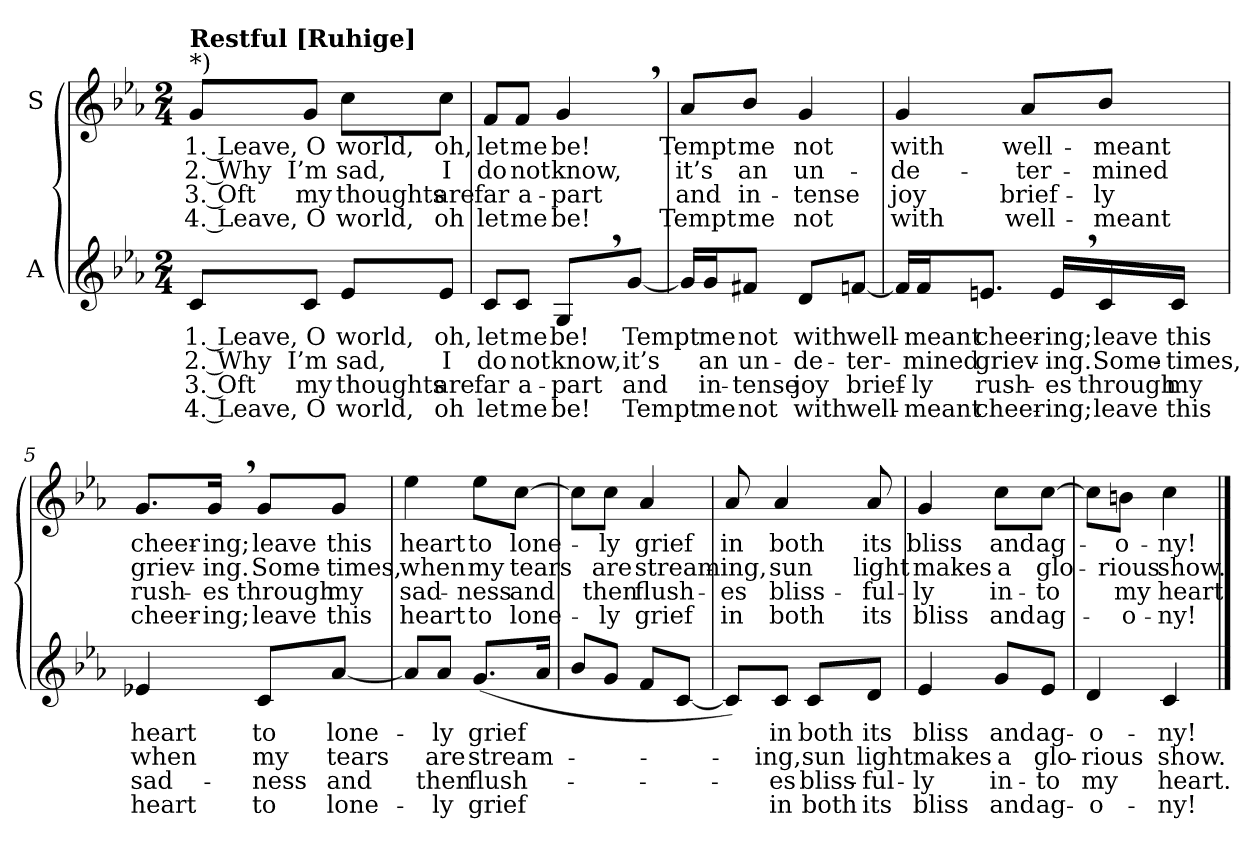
**kern	**text	**text	**text	**text	**kern	**text	**text	**text	**text
*part2	*part2	*part2	*part2	*part2	*part1	*part1	*part1	*part1	*part1
*staff2	*staff2	*staff2	*staff2	*staff2	*staff1	*staff1	*staff1	*staff1	*staff1
*I"A	*	*	*	*	*I"S	*	*	*	*
*clefG2	*	*	*	*	*clefG2	*	*	*	*
*k[b-e-a-]	*	*	*	*	*k[b-e-a-]	*	*	*	*
*c:	*	*	*	*	*c:	*	*	*	*
*M2/4	*	*	*	*	*M2/4	*	*	*	*
=1	=1	=1	=1	=1	=1	=1	=1	=1	=1
!	!	!	!	!	!LO:TX:a:t=*)	!	!	!	!
!	!	!	!	!	!LO:TX:a:B:t=Restful [Ruhige]	!	!	!	!
!	!LO:LY:b	!LO:LY:b	!LO:LY:b	!LO:LY:b	!	!LO:LY:b	!LO:LY:b	!LO:LY:b	!LO:LY:b
8c/L	1. Leave,	2. Why	3. Oft	4. Leave,	8g/L	1. Leave,	2. Why	3. Oft	4. Leave,
!	!LO:LY:b	!LO:LY:b	!LO:LY:b	!LO:LY:b	!	!LO:LY:b	!LO:LY:b	!LO:LY:b	!LO:LY:b
8c/J	O	I’m	my	O	8g/J	O	I’m	my	O
!	!LO:LY:b	!LO:LY:b	!LO:LY:b	!LO:LY:b	!	!LO:LY:b	!LO:LY:b	!LO:LY:b	!LO:LY:b
8e-/L	world,	sad,	thoughts	world,	8cc\L	world,	sad,	thoughts	world,
!	!LO:LY:b	!LO:LY:b	!LO:LY:b	!LO:LY:b	!	!LO:LY:b	!LO:LY:b	!LO:LY:b	!LO:LY:b
8e-/J	oh,	I	are	oh	8cc\J	oh,	I	are	oh
=2	=2	=2	=2	=2	=2	=2	=2	=2	=2
!	!LO:LY:b	!LO:LY:b	!LO:LY:b	!LO:LY:b	!	!LO:LY:b	!LO:LY:b	!LO:LY:b	!LO:LY:b
8c/L	let	do	far	let	8f/L	let	do	far	let
!	!LO:LY:b	!LO:LY:b	!LO:LY:b	!LO:LY:b	!	!LO:LY:b	!LO:LY:b	!LO:LY:b	!LO:LY:b
8c/J	me	not	a-	me	8f/J	me	not	a-	me
!	!LO:LY:b	!LO:LY:b	!LO:LY:b	!LO:LY:b	!	!LO:LY:b	!LO:LY:b	!LO:LY:b	!LO:LY:b
8G,>/L	be!	know,	-part	be!	4g,>/	be!	know,	-part	be!
!	!LO:LY:b	!LO:LY:b	!LO:LY:b	!LO:LY:b	!	!	!	!	!
[8g/J	Tempt	it’s	and	Tempt	.	.	.	.	.
=3	=3	=3	=3	=3	=3	=3	=3	=3	=3
!	!	!	!	!	!	!LO:LY:b	!LO:LY:b	!LO:LY:b	!LO:LY:b
16g/LL]	.	.	.	.	8a-/L	Tempt	it’s	and	Tempt
!	!LO:LY:b	!LO:LY:b	!LO:LY:b	!LO:LY:b	!	!	!	!	!
16g/J	me	an	in-	me	.	.	.	.	.
!	!LO:LY:b	!LO:LY:b	!LO:LY:b	!LO:LY:b	!	!LO:LY:b	!LO:LY:b	!LO:LY:b	!LO:LY:b
8f#X/J	not	un-	-tense	not	8b-/J	me	an	in-	me
!	!LO:LY:b	!LO:LY:b	!LO:LY:b	!LO:LY:b	!	!LO:LY:b	!LO:LY:b	!LO:LY:b	!LO:LY:b
8d/L	with	-de-	joy	with	4g/	not	un-	-tense	not
!	!LO:LY:b	!LO:LY:b	!LO:LY:b	!LO:LY:b	!	!	!	!	!
[8fn/J	well-	-ter-	brief-	well-	.	.	.	.	.
!!LO:LB:g=z
=4	=4	=4	=4	=4	=4	=4	=4	=4	=4
!	!	!	!	!	!	!LO:LY:b	!LO:LY:b	!LO:LY:b	!LO:LY:b
16fn/LL]	.	.	.	.	4g/	with	-de-	joy	with
!	!LO:LY:b	!LO:LY:b	!LO:LY:b	!LO:LY:b	!	!	!	!	!
16f/J	-meant	-mined	-ly	-meant	.	.	.	.	.
!	!LO:LY:b	!LO:LY:b	!LO:LY:b	!LO:LY:b	!	!	!	!	!
8.en/J	cheer-	griev-	rush-	cheer-	.	.	.	.	.
!	!	!	!	!	!	!LO:LY:b	!LO:LY:b	!LO:LY:b	!LO:LY:b
.	.	.	.	.	8a-/L	well-	-ter-	brief-	well-
!	!LO:LY:b	!LO:LY:b	!LO:LY:b	!LO:LY:b	!	!	!	!	!
16e,>/LL	-ing;	-ing.	-es	-ing;	.	.	.	.	.
!	!LO:LY:b	!LO:LY:b	!LO:LY:b	!LO:LY:b	!	!LO:LY:b	!LO:LY:b	!LO:LY:b	!LO:LY:b
16c/	leave	Some-	through	leave	8b-/J	-meant	-mined	-ly	-meant
!	!LO:LY:b	!LO:LY:b	!LO:LY:b	!LO:LY:b	!	!	!	!	!
16c/JJ	this	-times,	my	this	.	.	.	.	.
=5	=5	=5	=5	=5	=5	=5	=5	=5	=5
!	!LO:LY:b	!LO:LY:b	!LO:LY:b	!LO:LY:b	!	!LO:LY:b	!LO:LY:b	!LO:LY:b	!LO:LY:b
4e-X/	heart	when	sad-	heart	8.g/L	cheer-	griev-	rush-	cheer-
!	!	!	!	!	!	!LO:LY:b	!LO:LY:b	!LO:LY:b	!LO:LY:b
.	.	.	.	.	16g,>/Jk	-ing;	-ing.	-es	-ing;
!	!LO:LY:b	!LO:LY:b	!LO:LY:b	!LO:LY:b	!	!LO:LY:b	!LO:LY:b	!LO:LY:b	!LO:LY:b
8c/L	to	my	-ness	to	8g/L	leave	Some-	through	leave
!	!LO:LY:b	!LO:LY:b	!LO:LY:b	!LO:LY:b	!	!LO:LY:b	!LO:LY:b	!LO:LY:b	!LO:LY:b
[8a-/J	lone-	tears	and	lone-	8g/J	this	-times,	my	this
=6	=6	=6	=6	=6	=6	=6	=6	=6	=6
!	!	!	!	!	!	!LO:LY:b	!LO:LY:b	!LO:LY:b	!LO:LY:b
8a-/L]	.	.	.	.	4ee-\	heart	when	sad-	heart
!	!LO:LY:b	!LO:LY:b	!LO:LY:b	!LO:LY:b	!	!	!	!	!
8a-/J	-ly	are	then	-ly	.	.	.	.	.
!	!LO:LY:b	!LO:LY:b	!LO:LY:b	!LO:LY:b	!	!LO:LY:b	!LO:LY:b	!LO:LY:b	!LO:LY:b
(<8.g/L	grief	stream-	flush-	grief	8ee-\L	to	my	-ness	to
!	!	!	!	!	!	!LO:LY:b	!LO:LY:b	!LO:LY:b	!LO:LY:b
.	.	.	.	.	[8cc\J	lone-	tears	and	lone-
16a-/Jk	.	.	.	.	.	.	.	.	.
!!LO:LB:g=z
=7	=7	=7	=7	=7	=7	=7	=7	=7	=7
8b-/L	.	.	.	.	8cc\L]	.	.	.	.
!	!	!	!	!	!	!LO:LY:b	!LO:LY:b	!LO:LY:b	!LO:LY:b
8g/J	.	.	.	.	8cc\J	-ly	are	then	-ly
!	!	!	!	!	!	!LO:LY:b	!LO:LY:b	!LO:LY:b	!LO:LY:b
8f/L	.	.	.	.	4a-/	grief	stream-	flush-	grief
[8c/J	.	.	.	.	.	.	.	.	.
=8	=8	=8	=8	=8	=8	=8	=8	=8	=8
!	!	!	!	!	!	!LO:LY:b	!LO:LY:b	!LO:LY:b	!LO:LY:b
8c/L])	.	.	.	.	8a-/	in	-ing,	-es	in
!	!LO:LY:b	!LO:LY:b	!LO:LY:b	!LO:LY:b	!	!LO:LY:b	!LO:LY:b	!LO:LY:b	!LO:LY:b
8c/J	in	-ing,	-es	in	4a-/	both	sun	bliss-	both
!	!LO:LY:b	!LO:LY:b	!LO:LY:b	!LO:LY:b	!	!	!	!	!
8c/L	both	sun	bliss-	both	.	.	.	.	.
!	!LO:LY:b	!LO:LY:b	!LO:LY:b	!LO:LY:b	!	!LO:LY:b	!LO:LY:b	!LO:LY:b	!LO:LY:b
8d/J	its	light	-ful-	its	8a-/	its	light	-ful-	its
=9	=9	=9	=9	=9	=9	=9	=9	=9	=9
!	!LO:LY:b	!LO:LY:b	!LO:LY:b	!LO:LY:b	!	!LO:LY:b	!LO:LY:b	!LO:LY:b	!LO:LY:b
4e-/	bliss	makes	-ly	bliss	4g/	bliss	makes	-ly	bliss
!	!LO:LY:b	!LO:LY:b	!LO:LY:b	!LO:LY:b	!	!LO:LY:b	!LO:LY:b	!LO:LY:b	!LO:LY:b
8g/L	and	a	in-	and	8cc\L	and	a	in-	and
!	!LO:LY:b	!LO:LY:b	!LO:LY:b	!LO:LY:b	!	!LO:LY:b	!LO:LY:b	!LO:LY:b	!LO:LY:b
8e-/J	ag-	glo-	-to	ag-	[8cc\J	ag-	glo-	-to	ag-
=10	=10	=10	=10	=10	=10	=10	=10	=10	=10
!	!LO:LY:b	!LO:LY:b	!LO:LY:b	!LO:LY:b	!	!	!	!	!
4d/	-o-	-rious	my	-o-	8cc\L]	.	.	.	.
!	!	!	!	!	!	!LO:LY:b	!LO:LY:b	!LO:LY:b	!LO:LY:b
.	.	.	.	.	8bn\J	-o-	-rious	my	-o-
!	!LO:LY:b	!LO:LY:b	!LO:LY:b	!LO:LY:b	!	!LO:LY:b	!LO:LY:b	!LO:LY:b	!LO:LY:b
4c/	-ny!	show.	heart.	-ny!	4cc\	-ny!	show.	heart.	-ny!
==	==	==	==	==	==	==	==	==	==
*-	*-	*-	*-	*-	*-	*-	*-	*-	*-
